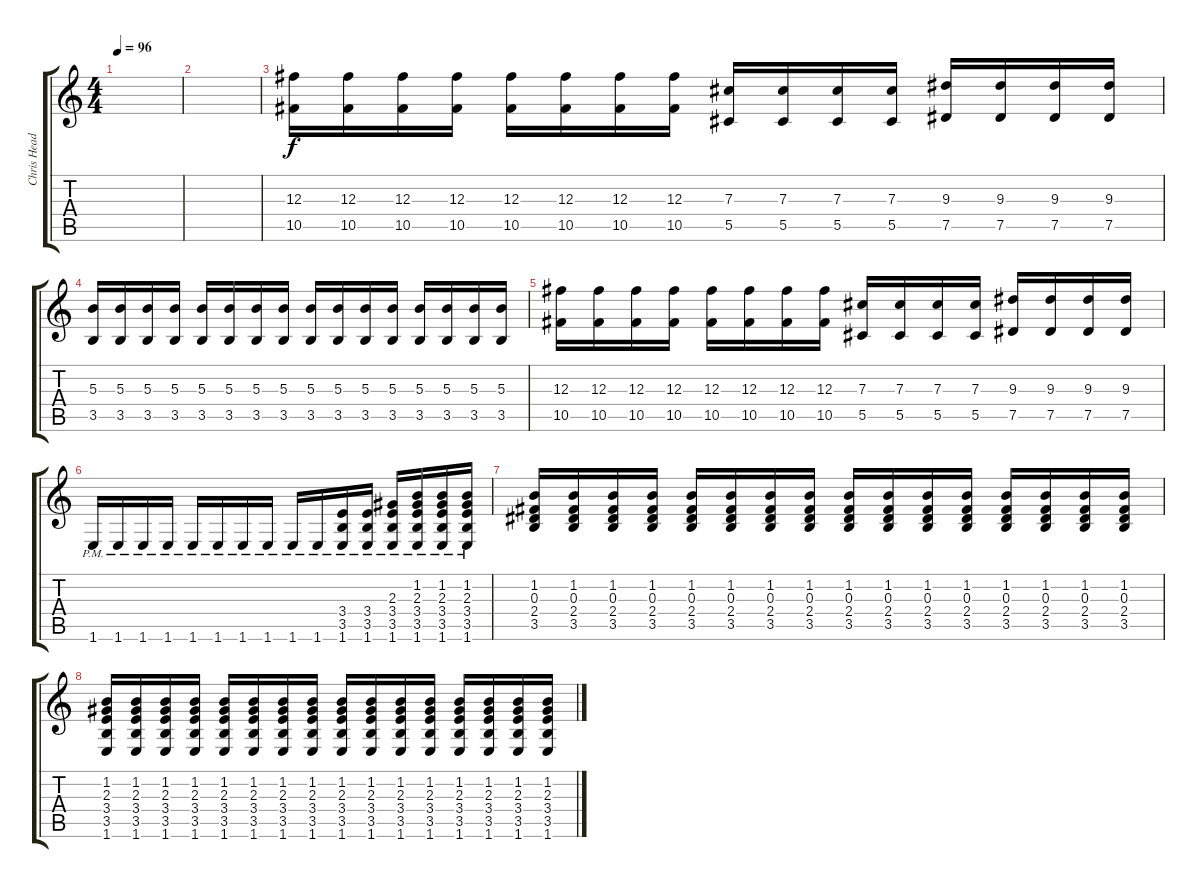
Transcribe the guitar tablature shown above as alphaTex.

\track ("Chris Head" "Chris Head") {instrument overdrivenguitar}
\staff {score tabs}
\tuning (Eb4 Bb3 Gb3 Db3 Ab2 Eb2) {hide}
\ts (4 4)
\tempo 96
\clef g2
\ks c
|
|
(12.3 10.5).16 (12.3 10.5).16 (12.3 10.5).16 (12.3 10.5).16 (12.3 10.5).16 (12.3 10.5).16 (12.3 10.5).16 (12.3 10.5).16 (7.3 5.5).16 (7.3 5.5).16 (7.3 5.5).16 (7.3 5.5).16 (9.3 7.5).16 (9.3 7.5).16 (9.3 7.5).16 (9.3 7.5).16 |
(5.3 3.5).16 (5.3 3.5).16 (5.3 3.5).16 (5.3 3.5).16 (5.3 3.5).16 (5.3 3.5).16 (5.3 3.5).16 (5.3 3.5).16 (5.3 3.5).16 (5.3 3.5).16 (5.3 3.5).16 (5.3 3.5).16 (5.3 3.5).16 (5.3 3.5).16 (5.3 3.5).16 (5.3 3.5).16 |
(12.3 10.5).16 (12.3 10.5).16 (12.3 10.5).16 (12.3 10.5).16 (12.3 10.5).16 (12.3 10.5).16 (12.3 10.5).16 (12.3 10.5).16 (7.3 5.5).16 (7.3 5.5).16 (7.3 5.5).16 (7.3 5.5).16 (9.3 7.5).16 (9.3 7.5).16 (9.3 7.5).16 (9.3 7.5).16 |
1.6{pm}.16 1.6{pm}.16 1.6{pm}.16 1.6{pm}.16 1.6{pm}.16 1.6{pm}.16 1.6{pm}.16 1.6{pm}.16 1.6{pm}.16 1.6{pm}.16 (3.4 3.5 1.6{pm}).16 (3.4 3.5 1.6{pm}).16 (2.3 3.4 3.5 1.6{pm}).16 (1.2 2.3 3.4 3.5 1.6{pm}).16 (1.2 2.3 3.4 3.5 1.6{pm}).16 (1.2 2.3 3.4 3.5 1.6{pm}).16 |
(1.2 0.3 2.4 3.5).16 (1.2 0.3 2.4 3.5).16 (1.2 0.3 2.4 3.5).16 (1.2 0.3 2.4 3.5).16 (1.2 0.3 2.4 3.5).16 (1.2 0.3 2.4 3.5).16 (1.2 0.3 2.4 3.5).16 (1.2 0.3 2.4 3.5).16 (1.2 0.3 2.4 3.5).16 (1.2 0.3 2.4 3.5).16 (1.2 0.3 2.4 3.5).16 (1.2 0.3 2.4 3.5).16 (1.2 0.3 2.4 3.5).16 (1.2 0.3 2.4 3.5).16 (1.2 0.3 2.4 3.5).16 (1.2 0.3 2.4 3.5).16 |
(1.2 2.3 3.4 3.5 1.6).16 (1.2 2.3 3.4 3.5 1.6).16 (1.2 2.3 3.4 3.5 1.6).16 (1.2 2.3 3.4 3.5 1.6).16 (1.2 2.3 3.4 3.5 1.6).16 (1.2 2.3 3.4 3.5 1.6).16 (1.2 2.3 3.4 3.5 1.6).16 (1.2 2.3 3.4 3.5 1.6).16 (1.2 2.3 3.4 3.5 1.6).16 (1.2 2.3 3.4 3.5 1.6).16 (1.2 2.3 3.4 3.5 1.6).16 (1.2 2.3 3.4 3.5 1.6).16 (1.2 2.3 3.4 3.5 1.6).16 (1.2 2.3 3.4 3.5 1.6).16 (1.2 2.3 3.4 3.5 1.6).16 (1.2 2.3 3.4 3.5 1.6).16
